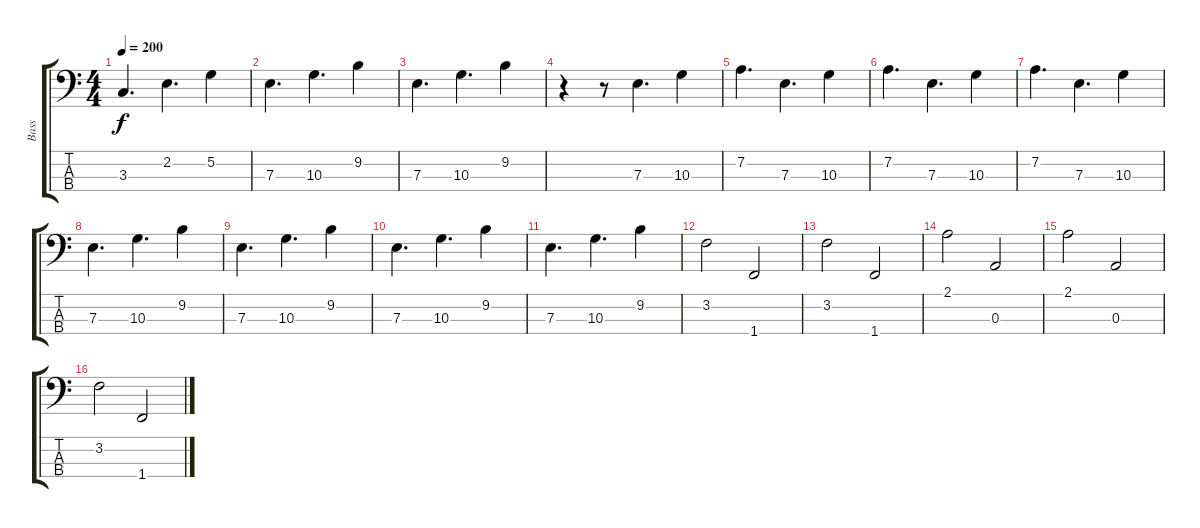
\track ("Bass" "Bass") {instrument fretlessbass}
\staff {score tabs}
\tuning (G2 D2 A1 E1) {hide}
\ts (4 4)
\tempo 200
\clef f4
\ks c
3.3.4{d dy f} 2.2.4{d} 5.2.4 |
7.3.4{d} 10.3.4{d} 9.2.4 |
7.3.4{d} 10.3.4{d} 9.2.4 |
r.4 r.8 7.3.4{d} 10.3.4 |
7.2.4{d} 7.3.4{d} 10.3.4 |
7.2.4{d} 7.3.4{d} 10.3.4 |
7.2.4{d} 7.3.4{d} 10.3.4 |
7.3.4{d} 10.3.4{d} 9.2.4 |
7.3.4{d} 10.3.4{d} 9.2.4 |
7.3.4{d} 10.3.4{d} 9.2.4 |
7.3.4{d} 10.3.4{d} 9.2.4 |
3.2.2 1.4.2 |
3.2.2 1.4.2 |
2.1.2 0.3.2 |
2.1.2 0.3.2 |
3.2.2 1.4.2
